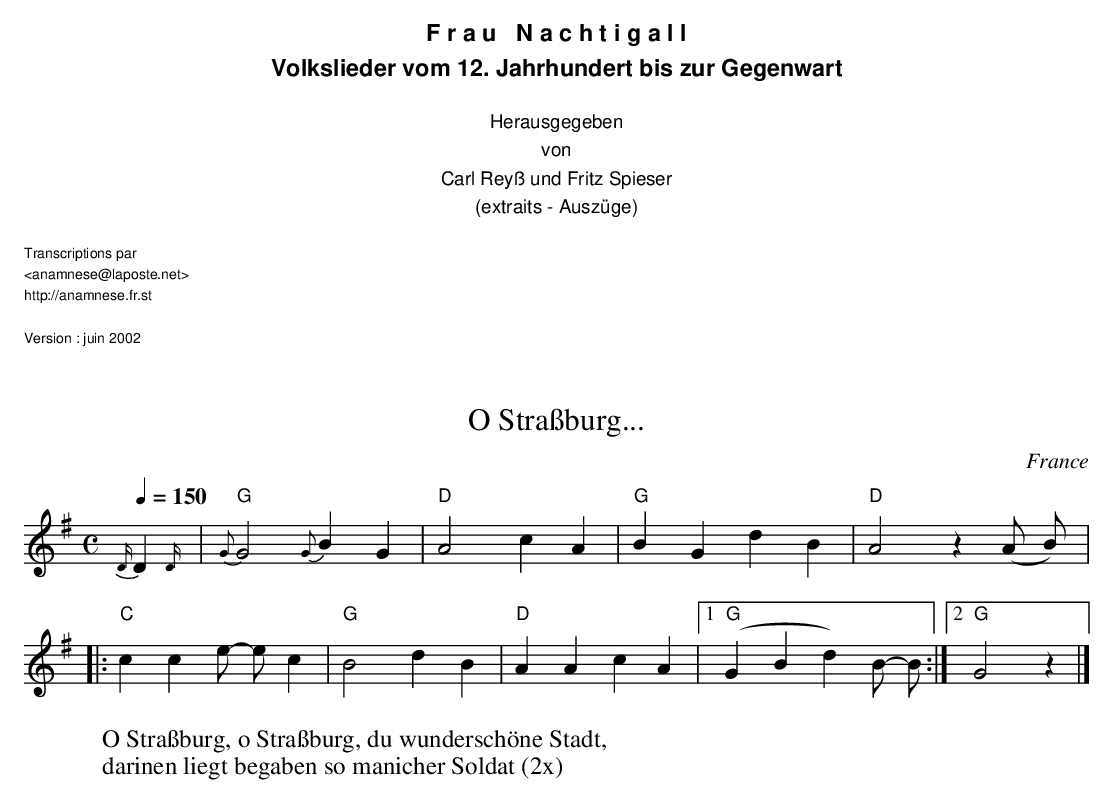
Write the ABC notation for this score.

X:1
T:O Straßburg...
O:France
M:C
L:1/4
Q:1/4=150
K:G
{D/}D{D/} | "G"{G}G2{G} BG | "D"A2cA | "G"BGdB | "D"A2 z (A/ B/) |:
"C"cc e/ -e/ c | "G"B2 dB | "D"AAcA |1 "G"(GBd) B/ -B/ :|2 "G"G2 z |]
W:O Straßburg, o Straßburg, du wunderschöne Stadt,
W:darinen liegt begaben so manicher Soldat (2x)
